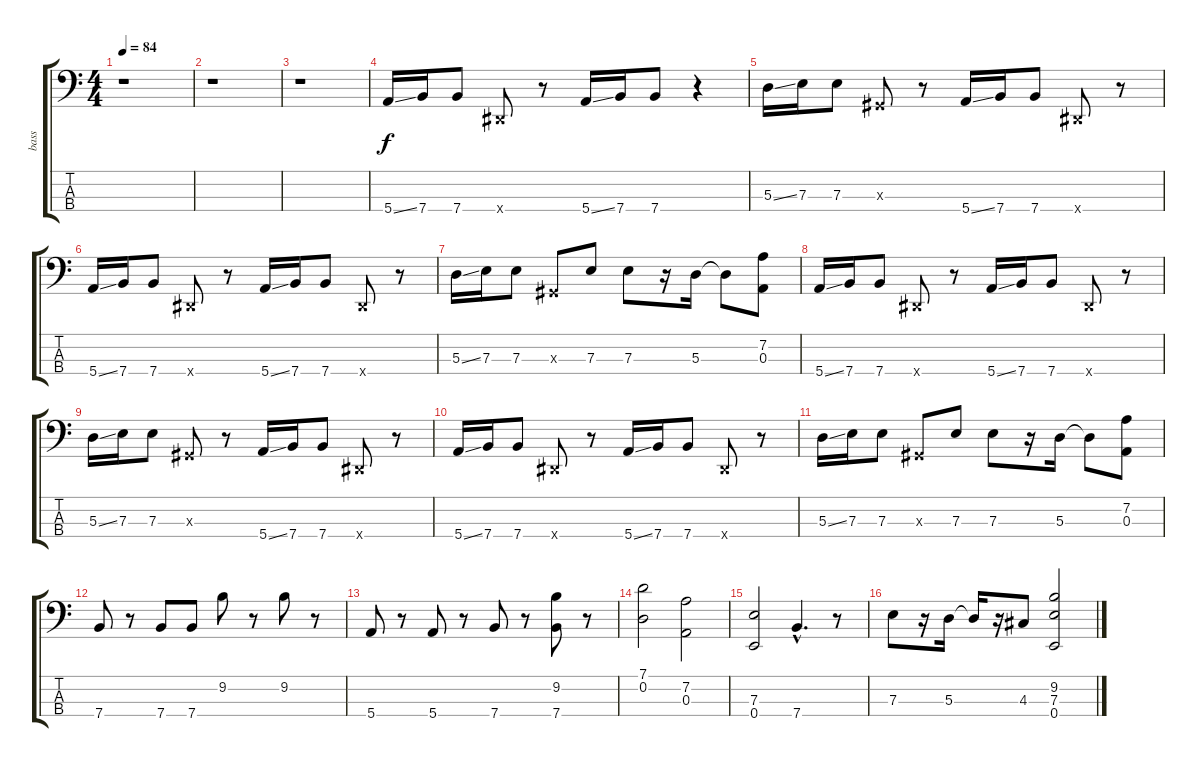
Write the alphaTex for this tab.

\track ("bass" "bass") {instrument electricbassfinger}
\staff {score tabs}
\tuning (G2 D2 A1 E1) {hide}
\ts (4 4)
\tempo 84
\clef f4
\ks c
r.1{dy f instrument electricbassfinger} |
r.1 |
r.1 |
5.4{ss}.16 7.4.16 7.4.8 -1.4{x}.8 r.8 5.4{ss}.16 7.4.16 7.4.8 r.4 |
5.3{ss}.16 7.3.16 7.3.8 -1.3{x}.8 r.8 5.4{ss}.16 7.4.16 7.4.8 -1.4{x}.8 r.8 |
5.4{ss}.16 7.4.16 7.4.8 -1.4{x}.8 r.8 5.4{ss}.16 7.4.16 7.4.8 -1.4{x}.8 r.8 |
5.3{ss}.16 7.3.16 7.3.8 -1.3{x}.8 7.3.8 7.3.8 r.16 5.3.16 5.3{t}.8 (7.2 0.3).8 |
5.4{ss}.16 7.4.16 7.4.8 -1.4{x}.8 r.8 5.4{ss}.16 7.4.16 7.4.8 -1.4{x}.8 r.8 |
5.3{ss}.16 7.3.16 7.3.8 -1.3{x}.8 r.8 5.4{ss}.16 7.4.16 7.4.8 -1.4{x}.8 r.8 |
5.4{ss}.16 7.4.16 7.4.8 -1.4{x}.8 r.8 5.4{ss}.16 7.4.16 7.4.8 -1.4{x}.8 r.8 |
5.3{ss}.16 7.3.16 7.3.8 -1.3{x}.8 7.3.8 7.3.8 r.16 5.3.16 5.3{t}.8 (7.2 0.3).8 |
7.4.8 r.8 7.4.8 7.4.8 9.2.8 r.8 9.2.8 r.8 |
5.4.8 r.8 5.4.8 r.8 7.4.8 r.8 (9.2 7.4).8 r.8 |
(7.1 0.2).2 (7.2 0.3).2 |
(7.3 0.4).2 7.4{hac}.4{d} r.8 |
7.3.8 r.16 5.3.16 5.3{t}.16 r.16 4.3.8 (9.2 7.3 0.4).2
